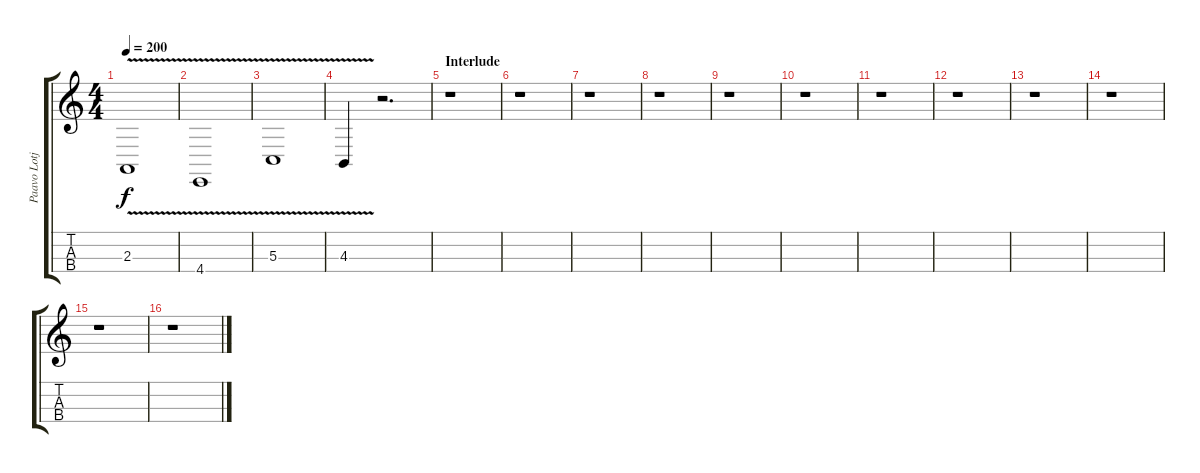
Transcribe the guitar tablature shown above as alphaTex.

\track ("Paavo Lotjonen" "Paavo Lotj") {instrument cello}
\staff {score tabs}
\tuning (G3 D3 G2 C2) {hide}
\ts (4 4)
\tempo 200
\clef g2
\ks c
2.3{v}.1{dy f} |
4.4{v}.1 |
5.3{v}.1 |
4.3{v}.4 r.2{d} |
\section ("" "Interlude")
r.1 |
r.1 |
r.1 |
r.1 |
r.1 |
r.1 |
r.1 |
r.1 |
r.1 |
r.1 |
r.1 |
r.1
